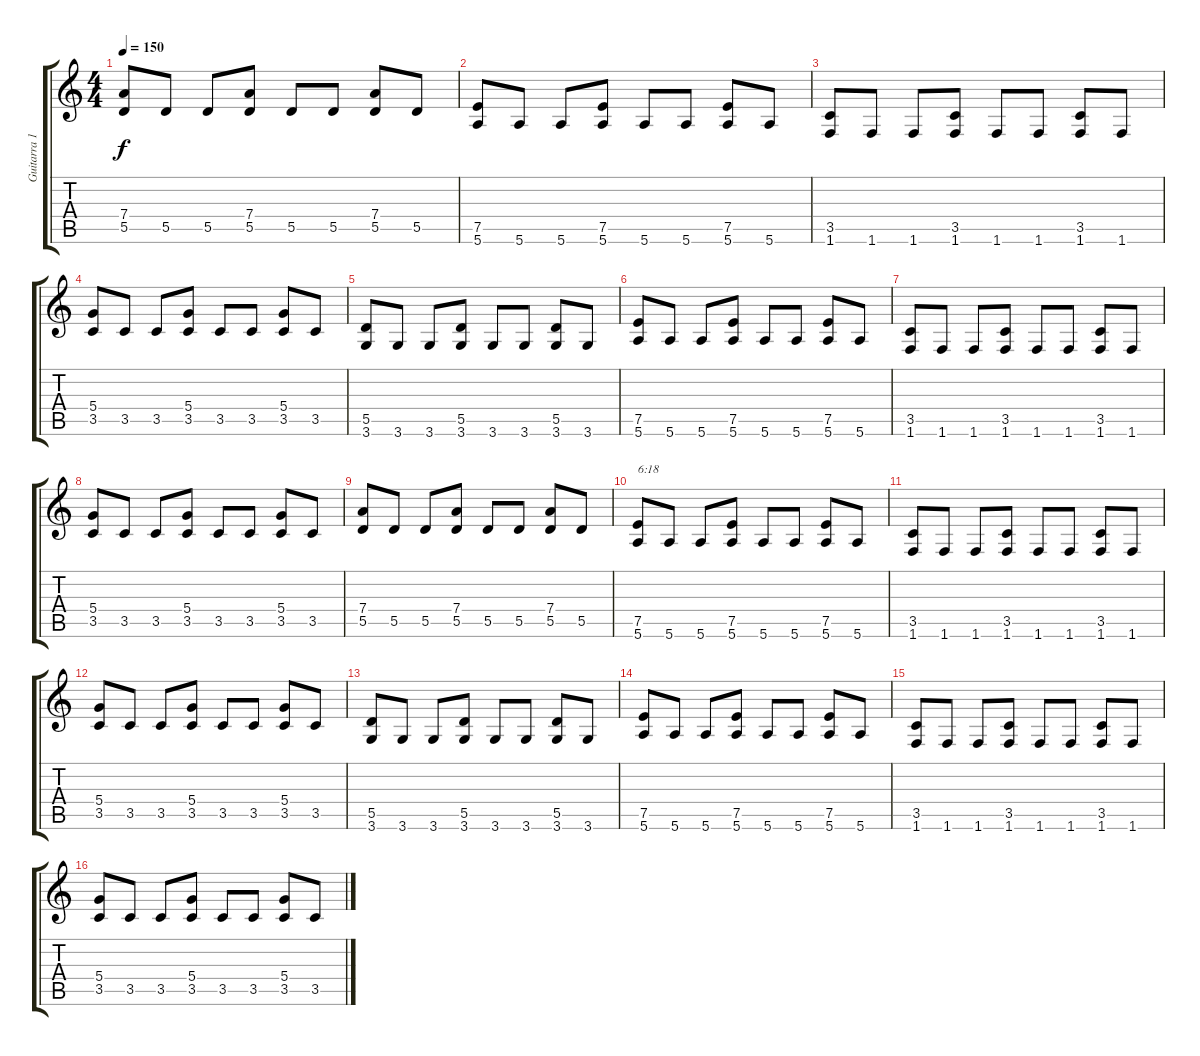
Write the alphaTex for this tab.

\track ("Guitarra 1" "Guitarra 1") {instrument distortionguitar}
\staff {score tabs}
\tuning (E4 B3 G3 D3 A2 E2) {hide}
\ts (4 4)
\tempo 150
\clef g2
\ks c
(7.4 5.5).8{dy f} 5.5.8 5.5.8 (7.4 5.5).8 5.5.8 5.5.8 (7.4 5.5).8 5.5.8 |
(7.5 5.6).8 5.6.8 5.6.8 (7.5 5.6).8 5.6.8 5.6.8 (7.5 5.6).8 5.6.8 |
(3.5 1.6).8 1.6.8 1.6.8 (3.5 1.6).8 1.6.8 1.6.8 (3.5 1.6).8 1.6.8 |
(5.4 3.5).8 3.5.8 3.5.8 (5.4 3.5).8 3.5.8 3.5.8 (5.4 3.5).8 3.5.8 |
(5.5 3.6).8 3.6.8 3.6.8 (5.5 3.6).8 3.6.8 3.6.8 (5.5 3.6).8 3.6.8 |
(7.5 5.6).8 5.6.8 5.6.8 (7.5 5.6).8 5.6.8 5.6.8 (7.5 5.6).8 5.6.8 |
(3.5 1.6).8 1.6.8 1.6.8 (3.5 1.6).8 1.6.8 1.6.8 (3.5 1.6).8 1.6.8 |
(5.4 3.5).8 3.5.8 3.5.8 (5.4 3.5).8 3.5.8 3.5.8 (5.4 3.5).8 3.5.8 |
(7.4 5.5).8 5.5.8 5.5.8 (7.4 5.5).8 5.5.8 5.5.8 (7.4 5.5).8 5.5.8 |
(7.5 5.6).8{txt "6:18"} 5.6.8 5.6.8 (7.5 5.6).8 5.6.8 5.6.8 (7.5 5.6).8 5.6.8 |
(3.5 1.6).8 1.6.8 1.6.8 (3.5 1.6).8 1.6.8 1.6.8 (3.5 1.6).8 1.6.8 |
(5.4 3.5).8 3.5.8 3.5.8 (5.4 3.5).8 3.5.8 3.5.8 (5.4 3.5).8 3.5.8 |
(5.5 3.6).8 3.6.8 3.6.8 (5.5 3.6).8 3.6.8 3.6.8 (5.5 3.6).8 3.6.8 |
(7.5 5.6).8 5.6.8 5.6.8 (7.5 5.6).8 5.6.8 5.6.8 (7.5 5.6).8 5.6.8 |
(3.5 1.6).8 1.6.8 1.6.8 (3.5 1.6).8 1.6.8 1.6.8 (3.5 1.6).8 1.6.8 |
(5.4 3.5).8 3.5.8 3.5.8 (5.4 3.5).8 3.5.8 3.5.8 (5.4 3.5).8 3.5.8
